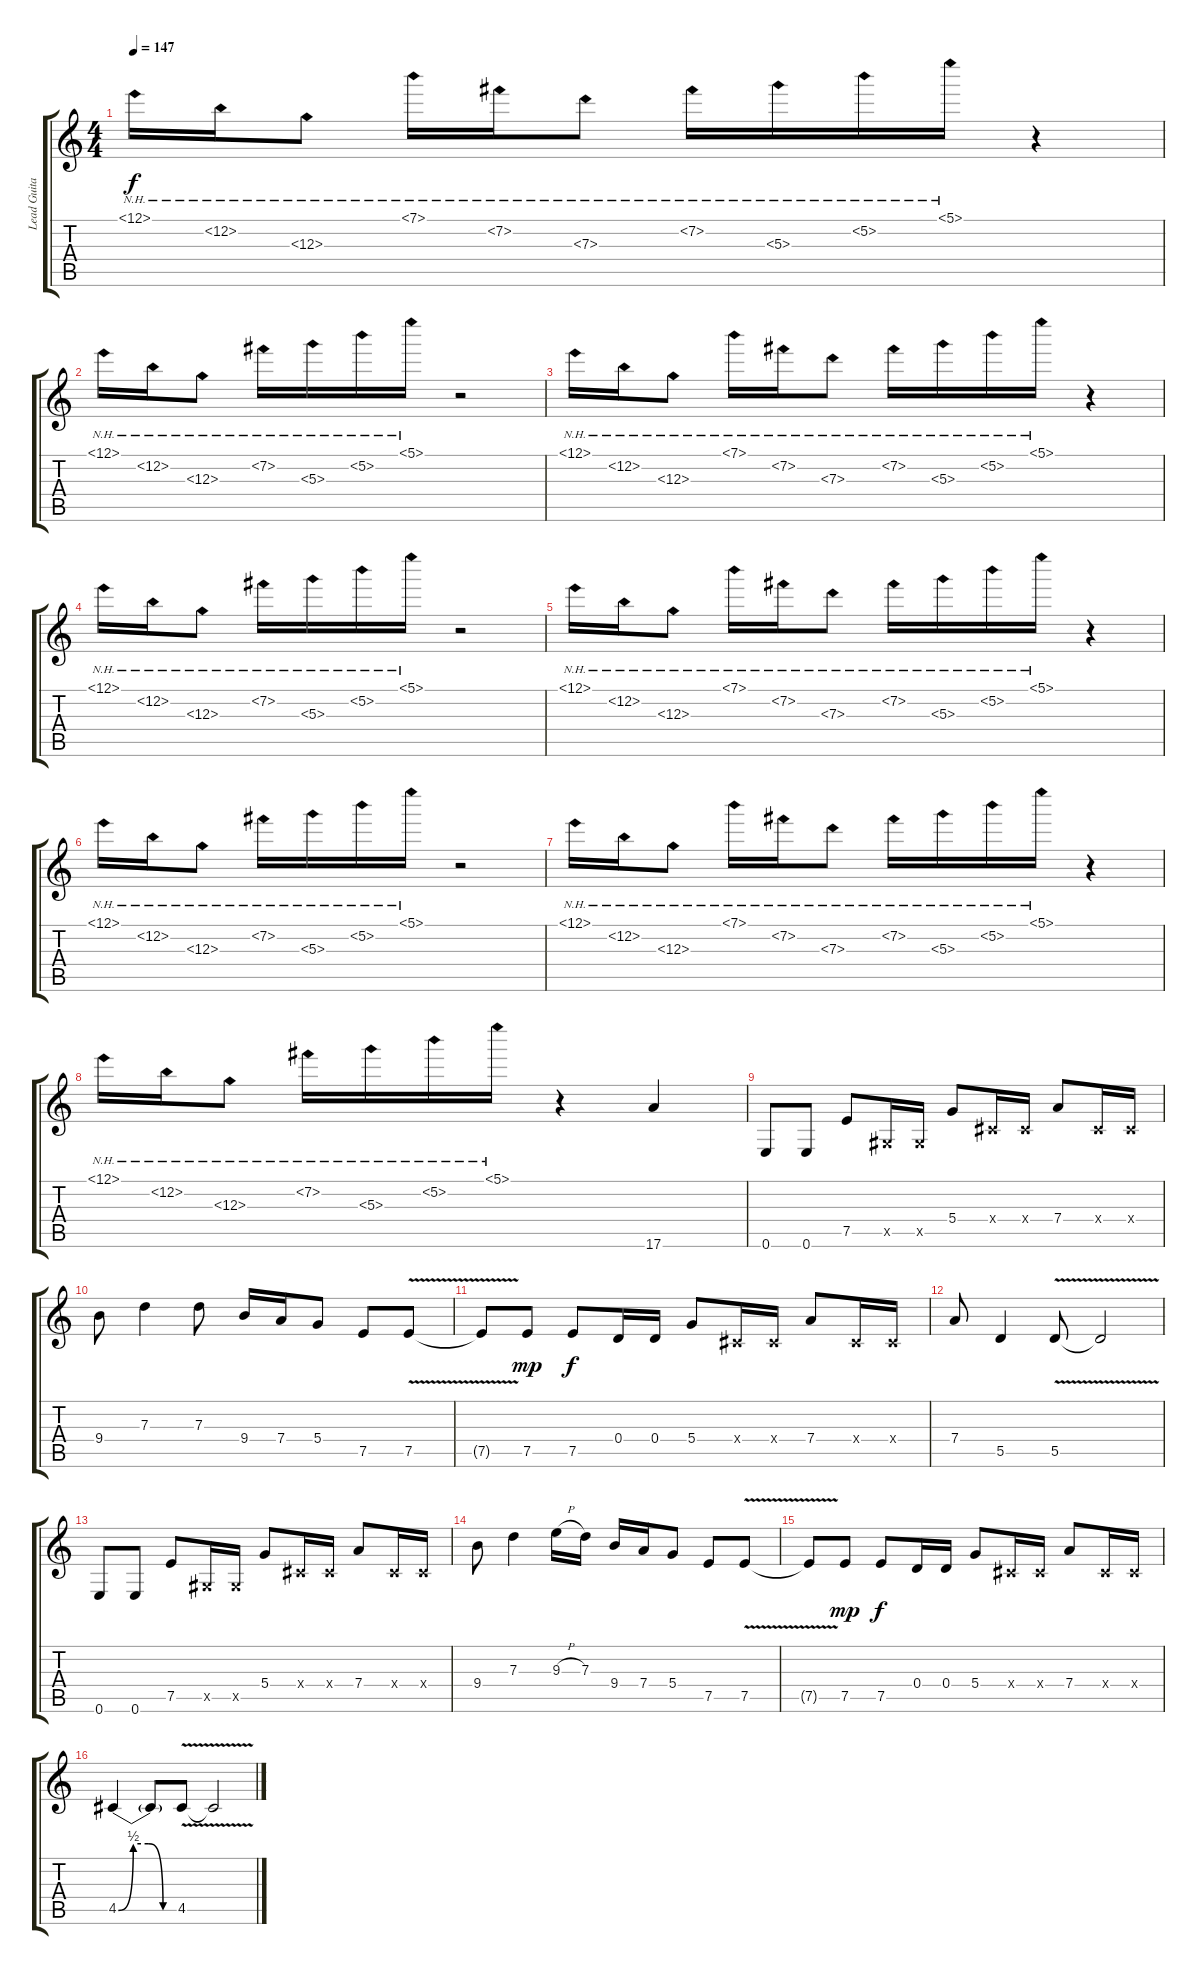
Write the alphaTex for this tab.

\track ("Lead Guitar" "Lead Guita") {instrument overdrivenguitar}
\staff {score tabs}
\tuning (E4 B3 G3 D3 A2 E2) {hide}
\ts (4 4)
\tempo 147
\clef g2
\ks c
12.1{nh}.16{dy f instrument overdrivenguitar} 12.2{nh}.16 12.3{nh}.8 7.1{nh}.16 7.2{nh}.16 7.3{nh}.8 7.2{nh}.16 5.3{nh}.16 5.2{nh}.16 5.1{nh}.16 r.4 |
12.1{nh}.16 12.2{nh}.16 12.3{nh}.8 7.2{nh}.16 5.3{nh}.16 5.2{nh}.16 5.1{nh}.16 r.2 |
12.1{nh}.16 12.2{nh}.16 12.3{nh}.8 7.1{nh}.16 7.2{nh}.16 7.3{nh}.8 7.2{nh}.16 5.3{nh}.16 5.2{nh}.16 5.1{nh}.16 r.4 |
12.1{nh}.16 12.2{nh}.16 12.3{nh}.8 7.2{nh}.16 5.3{nh}.16 5.2{nh}.16 5.1{nh}.16 r.2 |
12.1{nh}.16 12.2{nh}.16 12.3{nh}.8 7.1{nh}.16 7.2{nh}.16 7.3{nh}.8 7.2{nh}.16 5.3{nh}.16 5.2{nh}.16 5.1{nh}.16 r.4 |
12.1{nh}.16 12.2{nh}.16 12.3{nh}.8 7.2{nh}.16 5.3{nh}.16 5.2{nh}.16 5.1{nh}.16 r.2 |
12.1{nh}.16 12.2{nh}.16 12.3{nh}.8 7.1{nh}.16 7.2{nh}.16 7.3{nh}.8 7.2{nh}.16 5.3{nh}.16 5.2{nh}.16 5.1{nh}.16 r.4 |
12.1{nh}.16 12.2{nh}.16 12.3{nh}.8 7.2{nh}.16 5.3{nh}.16 5.2{nh}.16 5.1{nh}.16 r.4 17.6.4 |
0.6.8 0.6.8 7.5.8 -1.5{x}.16 -1.5{x}.16 5.4.8 -1.4{x}.16 -1.4{x}.16 7.4.8 -1.4{x}.16 -1.4{x}.16 |
9.4.8 7.3.4 7.3.8 9.4.16 7.4.16 5.4.8 7.5.8 7.5{v}.8 |
7.5{t}.8 7.5.8{dy mp} 7.5.8{dy f} 0.4.16 0.4.16 5.4.8 -1.4{x}.16 -1.4{x}.16 7.4.8 -1.4{x}.16 -1.4{x}.16 |
7.4.8 5.5.4 5.5{v}.8 5.5{t}.2 |
0.6.8 0.6.8 7.5.8 -1.5{x}.16 -1.5{x}.16 5.4.8 -1.4{x}.16 -1.4{x}.16 7.4.8 -1.4{x}.16 -1.4{x}.16 |
9.4.8 7.3.4 9.3{h}.16 7.3.16 9.4.16 7.4.16 5.4.8 7.5.8 7.5{v}.8 |
7.5{t}.8 7.5.8{dy mp} 7.5.8{dy f} 0.4.16 0.4.16 5.4.8 -1.4{x}.16 -1.4{x}.16 7.4.8 -1.4{x}.16 -1.4{x}.16 |
4.5{be (custom 0 0 15 2 30 2 45 0 60 0)}.4 4.5{t}.8 4.5{v}.8 4.5{t}.2
